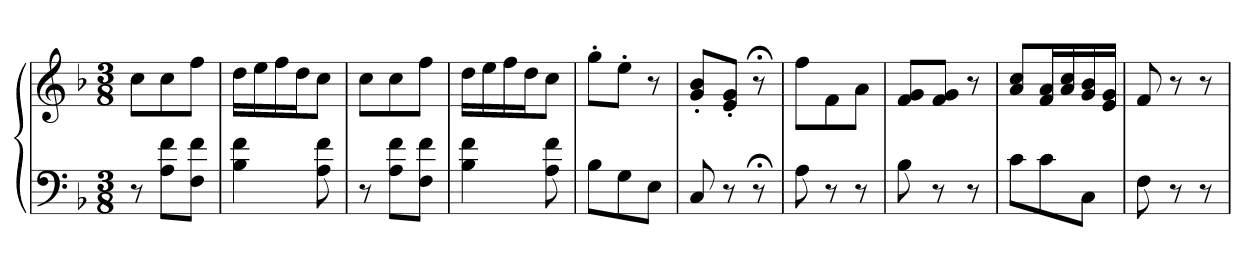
**kern	**kern
*part1	*part1
*staff2	*staff1
*clefF4	*clefG2
*k[b-]	*k[b-]
*F:	*F:
*M3/8	*M3/8
=	=
8r	8ccL
8A 8fL	8cc
8F 8fJ	8ffJ
=	=
4B- 4f	16ddLL
.	16ee
.	16ff
.	16ddJ
8A 8f	8ccJ
=	=
8r	8ccL
8A 8fL	8cc
8F 8fJ	8ffJ
=	=
4B- 4f	16ddLL
.	16ee
.	16ff
.	16ddJ
8A 8f	8ccJ
=	=
8B-L	8gg'L
8G	8ee'J
8EJ	8r
=	=
8C	8g' 8b-'L
8r	8e' 8g'J
8r;<	8r;<
=	=
8A	8ffL
8r	8f
8r	8aJ
=	=
8B-	8f 8gL
8r	8f 8gJ
8r	8r
=	=
8cL	8a 8ccL
8c	16f 16aL
.	16a 16cc
8CJ	16g 16b-
.	16e 16gJJ
=	=
8F	8f
8r	8r
8r	8r
=	=
*-	*-
